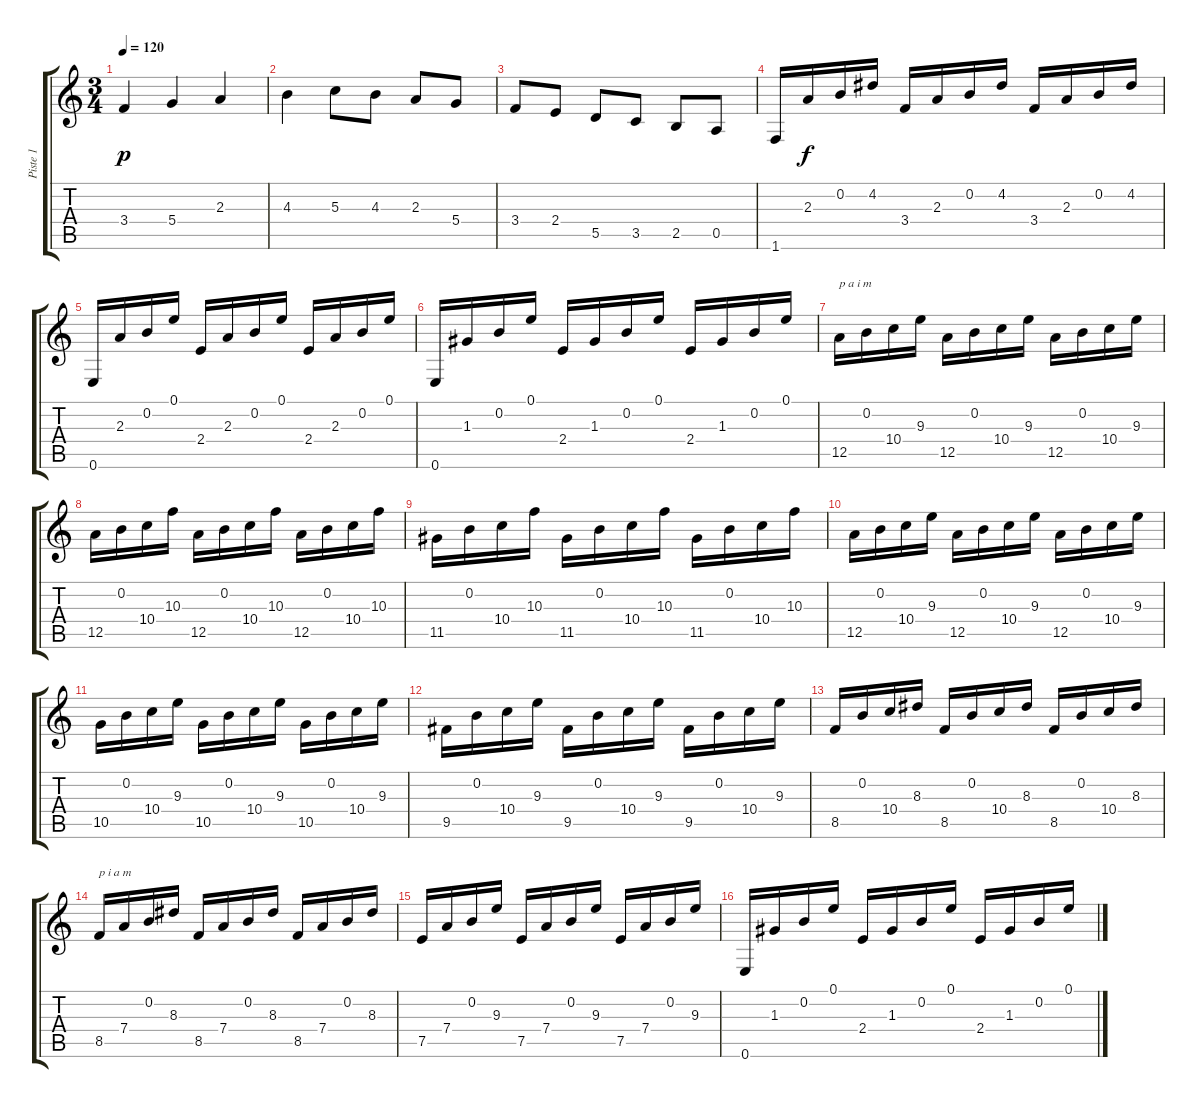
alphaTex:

\track ("Piste 1" "Piste 1") {instrument acousticguitarnylon}
\staff {score tabs}
\tuning (E4 B3 G3 D3 A2 E2) {hide}
\ts (3 4)
\tempo 120
\clef g2
\ks c
3.4.4{dy p} 5.4.4 2.3.4 |
4.3.4 5.3.8 4.3.8 2.3.8 5.4.8 |
3.4.8 2.4.8 5.5.8 3.5.8 2.5.8 0.5.8 |
1.6.16 2.3.16{dy f} 0.2.16 4.2.16 3.4.16 2.3.16 0.2.16 4.2.16 3.4.16 2.3.16 0.2.16 4.2.16 |
0.6.16 2.3.16 0.2.16 0.1.16 2.4.16 2.3.16 0.2.16 0.1.16 2.4.16 2.3.16 0.2.16 0.1.16 |
0.6.16 1.3.16 0.2.16 0.1.16 2.4.16 1.3.16 0.2.16 0.1.16 2.4.16 1.3.16 0.2.16 0.1.16 |
12.5.16{txt "p a i m"} 0.2.16 10.4.16 9.3.16 12.5.16 0.2.16 10.4.16 9.3.16 12.5.16 0.2.16 10.4.16 9.3.16 |
12.5.16 0.2.16 10.4.16 10.3.16 12.5.16 0.2.16 10.4.16 10.3.16 12.5.16 0.2.16 10.4.16 10.3.16 |
11.5.16 0.2.16 10.4.16 10.3.16 11.5.16 0.2.16 10.4.16 10.3.16 11.5.16 0.2.16 10.4.16 10.3.16 |
12.5.16 0.2.16 10.4.16 9.3.16 12.5.16 0.2.16 10.4.16 9.3.16 12.5.16 0.2.16 10.4.16 9.3.16 |
10.5.16 0.2.16 10.4.16 9.3.16 10.5.16 0.2.16 10.4.16 9.3.16 10.5.16 0.2.16 10.4.16 9.3.16 |
9.5.16 0.2.16 10.4.16 9.3.16 9.5.16 0.2.16 10.4.16 9.3.16 9.5.16 0.2.16 10.4.16 9.3.16 |
8.5.16 0.2.16 10.4.16 8.3.16 8.5.16 0.2.16 10.4.16 8.3.16 8.5.16 0.2.16 10.4.16 8.3.16 |
8.5.16{txt "p i a m"} 7.4.16 0.2.16 8.3.16 8.5.16 7.4.16 0.2.16 8.3.16 8.5.16 7.4.16 0.2.16 8.3.16 |
7.5.16 7.4.16 0.2.16 9.3.16 7.5.16 7.4.16 0.2.16 9.3.16 7.5.16 7.4.16 0.2.16 9.3.16 |
0.6.16 1.3.16 0.2.16 0.1.16 2.4.16 1.3.16 0.2.16 0.1.16 2.4.16 1.3.16 0.2.16 0.1.16
